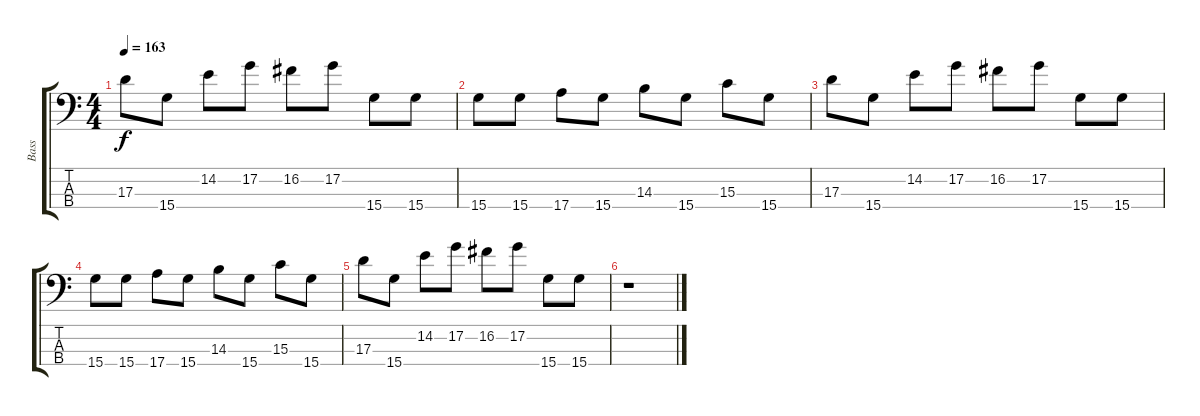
\track ("Bass" "Bass") {instrument electricbasspick}
\staff {score tabs}
\tuning (G2 D2 A1 E1) {hide}
\ts (4 4)
\tempo 163
\clef f4
\ks c
17.3.8{dy f} 15.4.8 14.2.8 17.2.8 16.2.8 17.2.8 15.4.8 15.4.8 |
15.4.8 15.4.8 17.4.8 15.4.8 14.3.8 15.4.8 15.3.8 15.4.8 |
17.3.8 15.4.8 14.2.8 17.2.8 16.2.8 17.2.8 15.4.8 15.4.8 |
15.4.8 15.4.8 17.4.8 15.4.8 14.3.8 15.4.8 15.3.8 15.4.8 |
17.3.8 15.4.8 14.2.8 17.2.8 16.2.8 17.2.8 15.4.8 15.4.8 |
r.1
